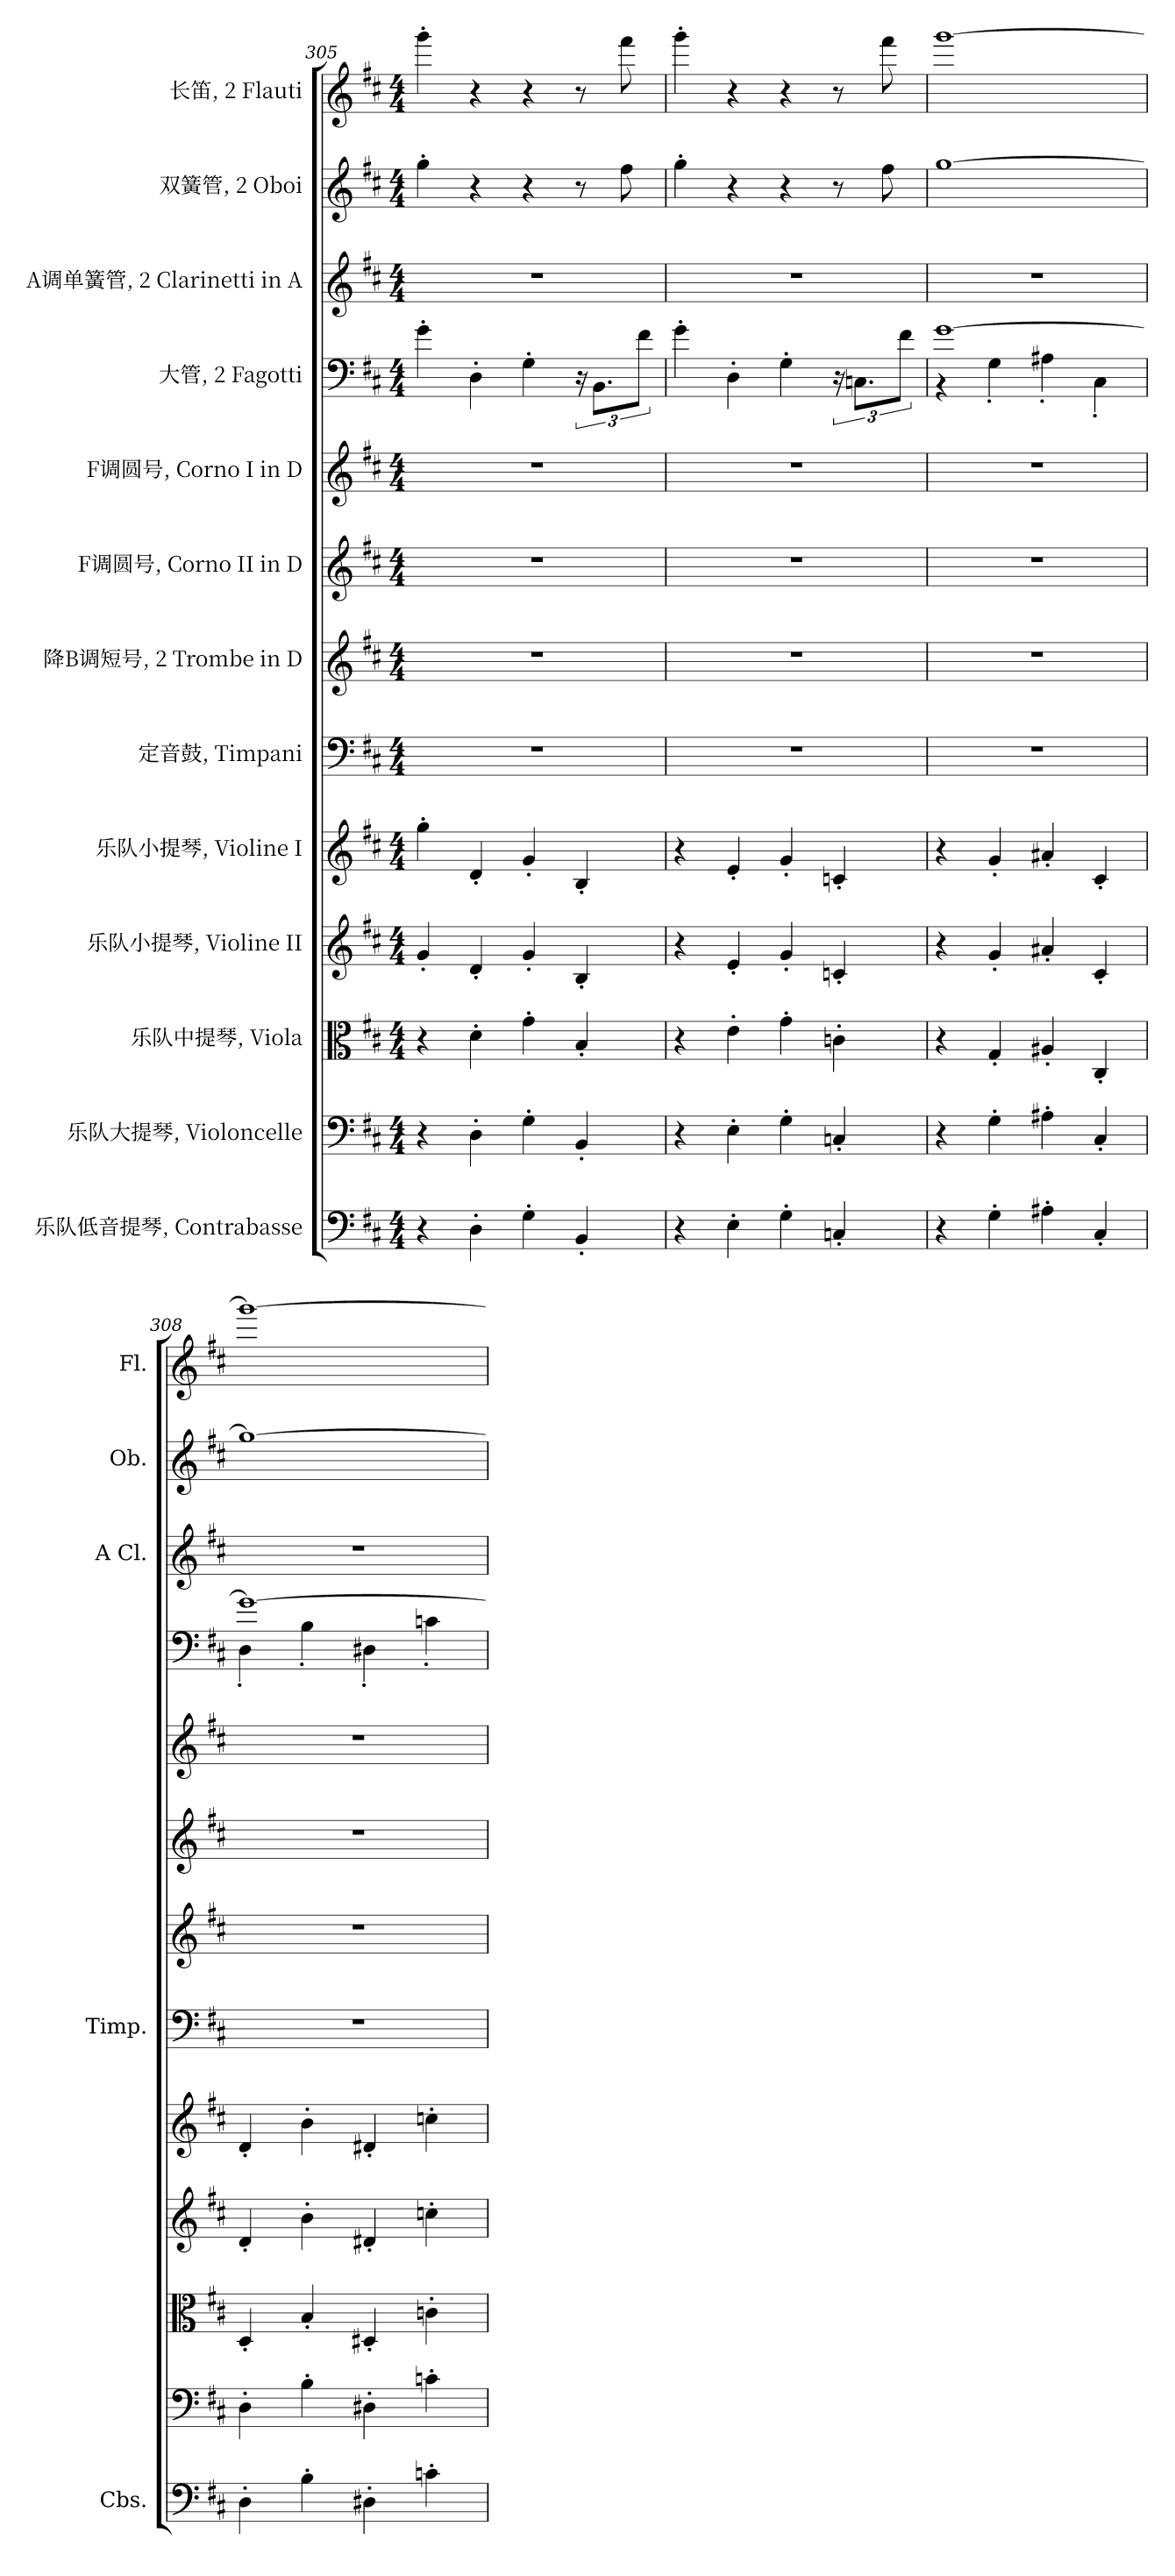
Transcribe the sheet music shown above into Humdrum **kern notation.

**kern	**kern	**kern	**kern	**kern	**kern	**kern	**kern	**kern	**kern	**kern	**kern	**kern
*part13	*part12	*part11	*part10	*part9	*part8	*part7	*part6	*part5	*part4	*part3	*part2	*part1
*staff13	*staff12	*staff11	*staff10	*staff9	*staff8	*staff7	*staff6	*staff5	*staff4	*staff3	*staff2	*staff1
*I"乐队低音提琴, Contrabasse	*I"乐队大提琴, Violoncelle	*I"乐队中提琴, Viola	*I"乐队小提琴, Violine II	*I"乐队小提琴, Violine I	*I"定音鼓, Timpani	*I"降B调短号, 2 Trombe in D	*I"F调圆号, Corno II in D	*I"F调圆号, Corno I in D	*I"大管, 2 Fagotti	*I"A调单簧管, 2 Clarinetti in A	*I"双簧管, 2 Oboi	*I"长笛, 2 Flauti
*I'Cbs.	*	*	*	*	*I'Timp.	*	*	*	*	*I'A Cl.	*I'Ob.	*I'Fl.
*clefF4	*clefF4	*clefC3	*clefG2	*clefG2	*clefF4	*clefG2	*clefG2	*clefG2	*clefF4	*clefG2	*clefG2	*clefG2
*ITrd7c12	*	*	*	*	*	*ITrd1c2	*ITrd4c7	*ITrd4c7	*	*ITrd2c3	*	*
*k[f#c#]	*k[f#c#]	*k[f#c#]	*k[f#c#]	*k[f#c#]	*k[f#c#]	*k[]	*k[f#]	*k[f#]	*k[f#c#]	*k[f#c#g#d#a#]	*k[f#c#]	*k[f#c#]
*M4/4	*M4/4	*M4/4	*M4/4	*M4/4	*M4/4	*M4/4	*M4/4	*M4/4	*M4/4	*M4/4	*M4/4	*M4/4
*MM278	*MM278	*MM278	*MM278	*MM278	*MM278	*MM278	*MM278	*MM278	*MM278	*MM278	*MM278	*MM278
=305	=305	=305	=305	=305	=305	=305	=305	=305	=305	=305	=305	=305
4r	4r	4r	4g'/	4gg'\	1r	1r	1r	1r	4g'\	1r	4gg'\	4ggg'\
*	*	*	*	*	*	*	*	*	*	*	*	*MM263
4DD'\	4D'\	4d'\	4d'/	4d'/	.	.	.	.	4D'\	.	4r	4r
*	*	*	*	*	*	*	*	*	*	*	*	*MM310
4GG'\	4G'\	4g'\	4g'/	4g'/	.	.	.	.	4G'\	.	4r	4r
4BBB'/	4BB'/	4B'/	4B'/	4B'/	.	.	.	.	24r	.	8r	8r
.	.	.	.	.	.	.	.	.	12.BB\L	.	.	.
.	.	.	.	.	.	.	.	.	.	.	8ff#\	8fff#\
.	.	.	.	.	.	.	.	.	12f#\J	.	.	.
=306	=306	=306	=306	=306	=306	=306	=306	=306	=306	=306	=306	=306
*	*	*	*	*	*	*	*	*	*	*	*	*MM278
4r	4r	4r	4r	4r	1r	1r	1r	1r	4g'\	1r	4gg'\	4ggg'\
4EE'\	4E'\	4e'\	4e'/	4e'/	.	.	.	.	4D'\	.	4r	4r
*	*	*	*	*	*	*	*	*	*	*	*	*MM310
4GG'\	4G'\	4g'\	4g'/	4g'/	.	.	.	.	4G'\	.	4r	4r
4CCn'/	4Cn'/	4cn'\	4cn'/	4cn'/	.	.	.	.	24r	.	8r	8r
.	.	.	.	.	.	.	.	.	12.Cn\L	.	.	.
.	.	.	.	.	.	.	.	.	.	.	8ff#\	8fff#\
.	.	.	.	.	.	.	.	.	12f#\J	.	.	.
!!LO:PB:g=z
=307	=307	=307	=307	=307	=307	=307	=307	=307	=307	=307	=307	=307
*	*	*	*	*	*	*	*	*	*	*	*	*MM278
*	*	*	*	*	*	*	*	*	*^	*	*	*
4r	4r	4r	4r	4r	1r	1r	1r	1r	[1g	4r	1r	[1gg	[1ggg
4GG'\	4G'\	4G'/	4g'/	4g'/	.	.	.	.	.	4G'\	.	.	.
4AA#X'\	4A#X'\	4A#X'/	4a#X'/	4a#X'/	.	.	.	.	.	4A#X'\	.	.	.
4CC#'/	4C#'/	4C#'/	4c#'/	4c#'/	.	.	.	.	.	4C#'\	.	.	.
=308	=308	=308	=308	=308	=308	=308	=308	=308	=308	=308	=308	=308	=308
*	*	*	*	*	*	*	*	*	*	*	*	*	*MM278
4DD'\	4D'\	4D'/	4d'/	4d'/	1r	1r	1r	1r	1g_	4D'\	1r	1gg_	1ggg_
4BB'\	4B'\	4B'/	4b'\	4b'\	.	.	.	.	.	4B'\	.	.	.
4DD#X'\	4D#X'\	4D#X'/	4d#X'/	4d#X'/	.	.	.	.	.	4D#X'\	.	.	.
4Cn'\	4cn'\	4cn'\	4ccn'\	4ccn'\	.	.	.	.	.	4cn'\	.	.	.
*	*	*	*	*	*	*	*	*	*v	*v	*	*	*
=	=	=	=	=	=	=	=	=	=	=	=	=
*-	*-	*-	*-	*-	*-	*-	*-	*-	*-	*-	*-	*-
